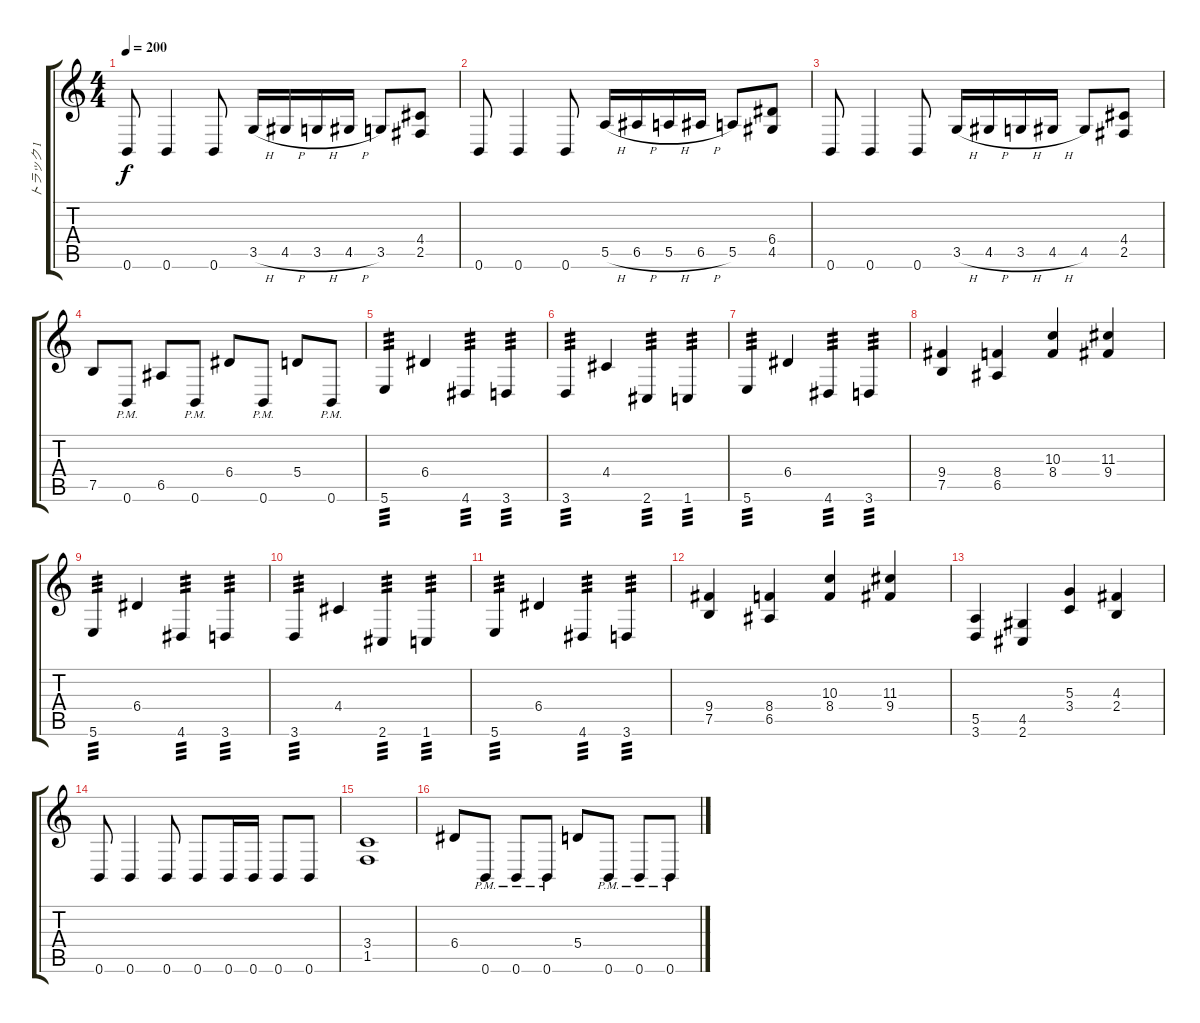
\track ("トラック 1" "トラック 1") {instrument distortionguitar}
\staff {score tabs}
\tuning (B3 Gb3 D3 A2 E2 B1) {hide}
\ts (4 4)
\tempo 200
\clef g2
\ks c
0.6.8{dy f} 0.6.4 0.6.8 3.5{h}.16 4.5{h}.16 3.5{h}.16 4.5{h}.16 3.5.8 (4.4 2.5).8 |
0.6.8 0.6.4 0.6.8 5.5{h}.16 6.5{h}.16 5.5{h}.16 6.5{h}.16 5.5.8 (6.4 4.5).8 |
0.6.8 0.6.4 0.6.8 3.5{h}.16 4.5{h}.16 3.5{h}.16 4.5{h}.16 4.5.8 (4.4 2.5).8 |
7.5.8 0.6{pm}.8 6.5.8 0.6{pm}.8 6.4.8 0.6{pm}.8 5.4.8 0.6{pm}.8 |
5.6.4{tp 3} 6.4.4 4.6.4{tp 3} 3.6.4{tp 3} |
3.6.4{tp 3} 4.4.4 2.6.4{tp 3} 1.6.4{tp 3} |
5.6.4{tp 3} 6.4.4 4.6.4{tp 3} 3.6.4{tp 3} |
(9.4 7.5).4 (8.4 6.5).4 (10.3 8.4).4 (11.3 9.4).4 |
5.6.4{tp 3} 6.4.4 4.6.4{tp 3} 3.6.4{tp 3} |
3.6.4{tp 3} 4.4.4 2.6.4{tp 3} 1.6.4{tp 3} |
5.6.4{tp 3} 6.4.4 4.6.4{tp 3} 3.6.4{tp 3} |
(9.4 7.5).4 (8.4 6.5).4 (10.3 8.4).4 (11.3 9.4).4 |
(5.5 3.6).4 (4.5 2.6).4 (5.3 3.4).4 (4.3 2.4).4 |
0.6.8 0.6.4 0.6.8 0.6.8 0.6.16 0.6.16 0.6.8 0.6.8 |
(3.4 1.5).1 |
6.4.8 0.6{pm}.8 0.6{pm}.8 0.6{pm}.8 5.4.8 0.6{pm}.8 0.6{pm}.8 0.6{pm}.8
